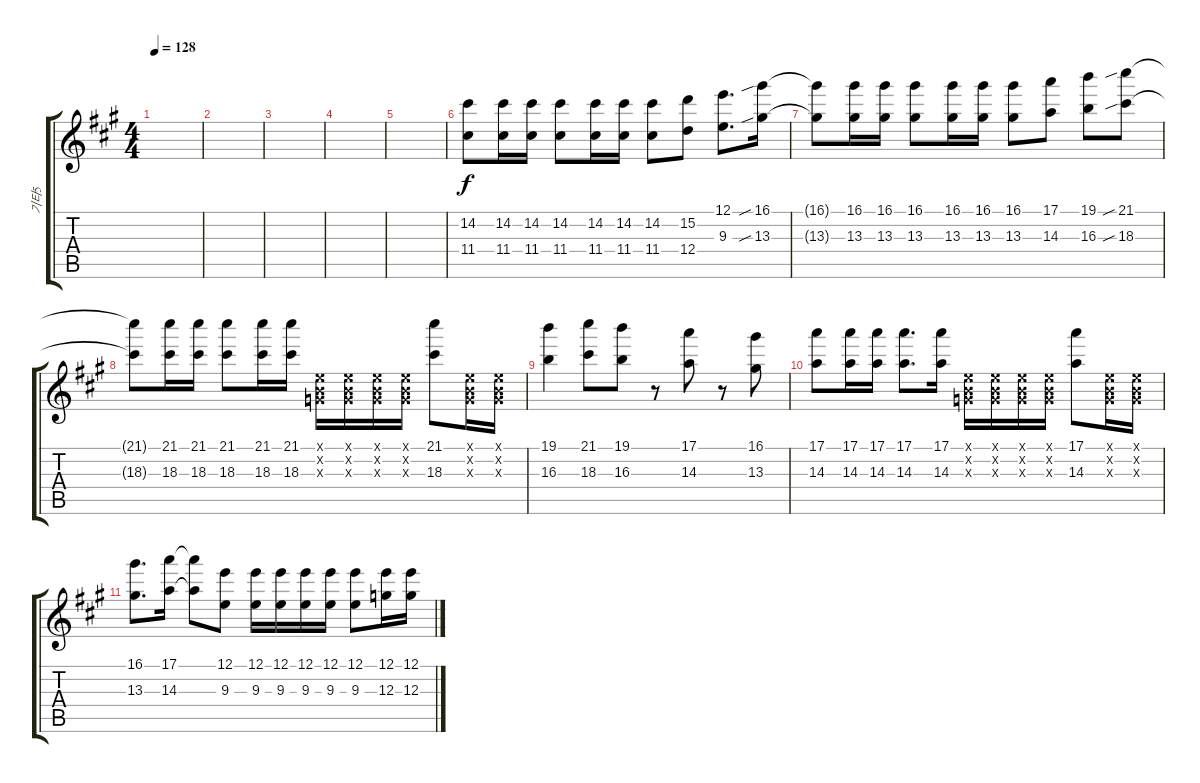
\track ("기타5" "기타5") {instrument acousticguitarsteel}
\staff {score tabs}
\tuning (E4 B3 G3 D3 A2 E2) {hide}
\ts (4 4)
\tempo 128
\clef g2
\ks a
|
|
|
|
|
(14.2 11.4).8 (14.2 11.4).16 (14.2 11.4).16 (14.2 11.4).8 (14.2 11.4).16 (14.2 11.4).16 (14.2 11.4).8 (15.2 12.4).8 (12.1 9.3).8{d} (16.1{sib} 13.3{sib}).16 |
(16.1{t} 13.3{t}).8 (16.1 13.3).16 (16.1 13.3).16 (16.1 13.3).8 (16.1 13.3).16 (16.1 13.3).16 (16.1 13.3).8 (17.1 14.3).8 (19.1 16.3).8 (21.1{sib} 18.3{sib}).8 |
(21.1{t} 18.3{t}).8 (21.1 18.3).16 (21.1 18.3).16 (21.1 18.3).8 (21.1 18.3).16 (21.1 18.3).16 (0.1{x} 0.2{x} 0.3{x}).16 (0.1{x} 0.2{x} 0.3{x}).16 (0.1{x} 0.2{x} 0.3{x}).16 (0.1{x} 0.2{x} 0.3{x}).16 (21.1 18.3).8 (0.1{x} 0.2{x} 0.3{x}).16 (0.1{x} 0.2{x} 0.3{x}).16 |
(19.1 16.3).4 (21.1 18.3).8 (19.1 16.3).8 r.8 (17.1 14.3).8 r.8 (16.1 13.3).8 |
(17.1 14.3).8 (17.1 14.3).16 (17.1 14.3).16 (17.1 14.3).8{d} (17.1 14.3).16 (0.1{x} 0.2{x} 0.3{x}).16 (0.1{x} 0.2{x} 0.3{x}).16 (0.1{x} 0.2{x} 0.3{x}).16 (0.1{x} 0.2{x} 0.3{x}).16 (17.1 14.3).8 (0.1{x} 0.2{x} 0.3{x}).16 (0.1{x} 0.2{x} 0.3{x}).16 |
(16.1 13.3).8{d} (17.1 14.3).16 (17.1{t} 14.3{t}).8 (12.1 9.3).8 (12.1 9.3).16 (12.1 9.3).16 (12.1 9.3).16 (12.1 9.3).16 (12.1 9.3).8 (12.1 12.3).16 (12.1 12.3).16
